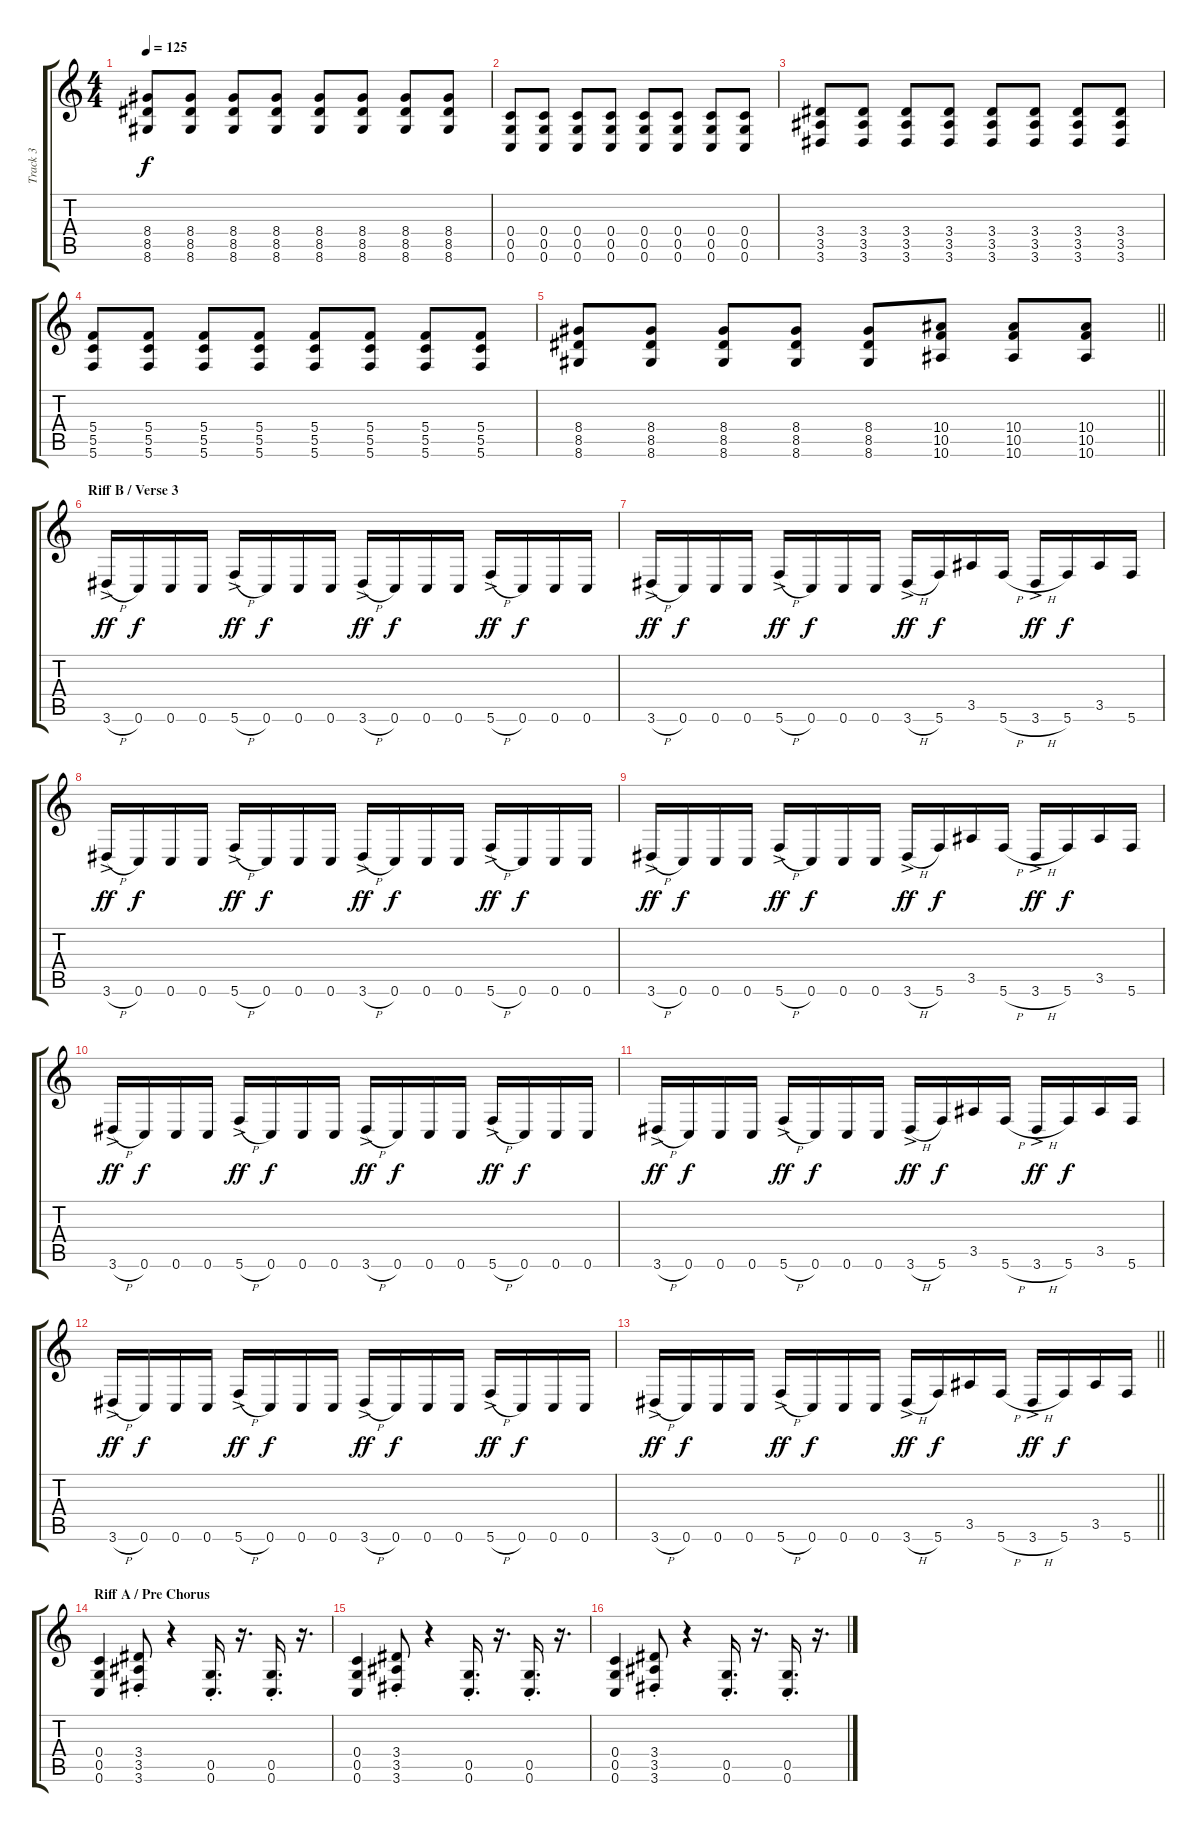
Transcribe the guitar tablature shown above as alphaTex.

\track ("Track 3" "Track 3") {instrument overdrivenguitar}
\staff {score tabs}
\tuning (D4 A3 F3 C3 G2 C2) {hide}
\ts (4 4)
\tempo 125
\clef g2
\ks c
(8.4 8.5 8.6).8{dy f} (8.4 8.5 8.6).8 (8.4 8.5 8.6).8 (8.4 8.5 8.6).8 (8.4 8.5 8.6).8 (8.4 8.5 8.6).8 (8.4 8.5 8.6).8 (8.4 8.5 8.6).8 |
(0.4 0.5 0.6).8 (0.4 0.5 0.6).8 (0.4 0.5 0.6).8 (0.4 0.5 0.6).8 (0.4 0.5 0.6).8 (0.4 0.5 0.6).8 (0.4 0.5 0.6).8 (0.4 0.5 0.6).8 |
(3.4 3.5 3.6).8 (3.4 3.5 3.6).8 (3.4 3.5 3.6).8 (3.4 3.5 3.6).8 (3.4 3.5 3.6).8 (3.4 3.5 3.6).8 (3.4 3.5 3.6).8 (3.4 3.5 3.6).8 |
(5.4 5.5 5.6).8 (5.4 5.5 5.6).8 (5.4 5.5 5.6).8 (5.4 5.5 5.6).8 (5.4 5.5 5.6).8 (5.4 5.5 5.6).8 (5.4 5.5 5.6).8 (5.4 5.5 5.6).8 |
\barLineRight lightlight
(8.4 8.5 8.6).8 (8.4 8.5 8.6).8 (8.4 8.5 8.6).8 (8.4 8.5 8.6).8 (8.4 8.5 8.6).8 (10.4 10.5 10.6).8 (10.4 10.5 10.6).8 (10.4 10.5 10.6).8 |
\section ("" "Riff B / Verse 3")
3.6{h ac}.16{dy ff} 0.6.16{dy f} 0.6.16 0.6.16 5.6{h ac}.16{dy ff} 0.6.16{dy f} 0.6.16 0.6.16 3.6{h ac}.16{dy ff} 0.6.16{dy f} 0.6.16 0.6.16 5.6{h ac}.16{dy ff} 0.6.16{dy f} 0.6.16 0.6.16 |
3.6{h ac}.16{dy ff} 0.6.16{dy f} 0.6.16 0.6.16 5.6{h ac}.16{dy ff} 0.6.16{dy f} 0.6.16 0.6.16 3.6{h ac}.16{dy ff} 5.6.16{dy f} 3.5.16 5.6{h}.16 3.6{h ac}.16{dy ff} 5.6.16{dy f} 3.5.16 5.6.16 |
3.6{h ac}.16{dy ff} 0.6.16{dy f} 0.6.16 0.6.16 5.6{h ac}.16{dy ff} 0.6.16{dy f} 0.6.16 0.6.16 3.6{h ac}.16{dy ff} 0.6.16{dy f} 0.6.16 0.6.16 5.6{h ac}.16{dy ff} 0.6.16{dy f} 0.6.16 0.6.16 |
3.6{h ac}.16{dy ff} 0.6.16{dy f} 0.6.16 0.6.16 5.6{h ac}.16{dy ff} 0.6.16{dy f} 0.6.16 0.6.16 3.6{h ac}.16{dy ff} 5.6.16{dy f} 3.5.16 5.6{h}.16 3.6{h ac}.16{dy ff} 5.6.16{dy f} 3.5.16 5.6.16 |
3.6{h ac}.16{dy ff} 0.6.16{dy f} 0.6.16 0.6.16 5.6{h ac}.16{dy ff} 0.6.16{dy f} 0.6.16 0.6.16 3.6{h ac}.16{dy ff} 0.6.16{dy f} 0.6.16 0.6.16 5.6{h ac}.16{dy ff} 0.6.16{dy f} 0.6.16 0.6.16 |
3.6{h ac}.16{dy ff} 0.6.16{dy f} 0.6.16 0.6.16 5.6{h ac}.16{dy ff} 0.6.16{dy f} 0.6.16 0.6.16 3.6{h ac}.16{dy ff} 5.6.16{dy f} 3.5.16 5.6{h}.16 3.6{h ac}.16{dy ff} 5.6.16{dy f} 3.5.16 5.6.16 |
3.6{h ac}.16{dy ff} 0.6.16{dy f} 0.6.16 0.6.16 5.6{h ac}.16{dy ff} 0.6.16{dy f} 0.6.16 0.6.16 3.6{h ac}.16{dy ff} 0.6.16{dy f} 0.6.16 0.6.16 5.6{h ac}.16{dy ff} 0.6.16{dy f} 0.6.16 0.6.16 |
\barLineRight lightlight
3.6{h ac}.16{dy ff} 0.6.16{dy f} 0.6.16 0.6.16 5.6{h ac}.16{dy ff} 0.6.16{dy f} 0.6.16 0.6.16 3.6{h ac}.16{dy ff} 5.6.16{dy f} 3.5.16 5.6{h}.16 3.6{h ac}.16{dy ff} 5.6.16{dy f} 3.5.16 5.6.16 |
\section ("" "Riff A / Pre Chorus")
(0.4 0.5 0.6).4 (3.4 3.5 3.6{st}).8 r.4 (0.5 0.6{st}).16{d} r.16{d} (0.5 0.6{st}).16{d} r.16{d} |
(0.4 0.5 0.6).4 (3.4 3.5 3.6{st}).8 r.4 (0.5 0.6{st}).16{d} r.16{d} (0.5 0.6{st}).16{d} r.16{d} |
(0.4 0.5 0.6).4 (3.4 3.5 3.6{st}).8 r.4 (0.5 0.6{st}).16{d} r.16{d} (0.5 0.6{st}).16{d} r.16{d}
